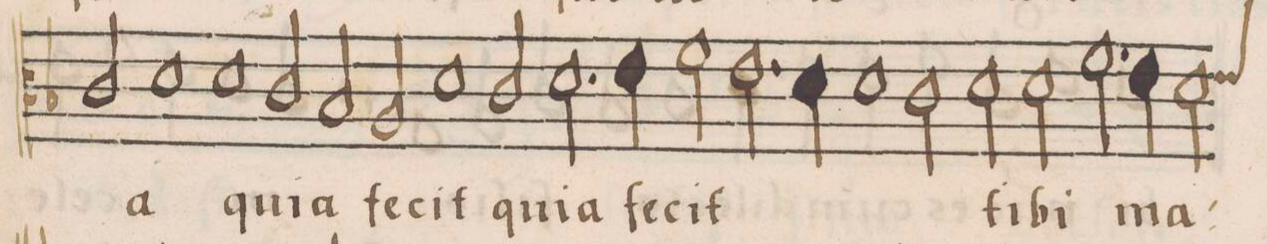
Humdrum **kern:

**kern	**text
*I"CANTVS	*
*clefC3	*
*k[b-]	*
*met(C)	*
*M2/1	*
2c/	.
=10-	=10-
1d	-a
1d	qui-
=11-	=11-
2c/	-a
2B-/	.
2A/	fe-
1d\	-cit
=12-	=12-
2c/	qui-
2.d\	-a
4e\	fe-
=13-	=13-
2f\	-cit
2.e\	.
4d\	.
1d\	.
=14-	=14-
2c\	.
2d\	ti-
2d\	-bi
=15-	=15-
2.f\	.
4e\	ma-
*custos:e	*
2d\	.
*-	*-
